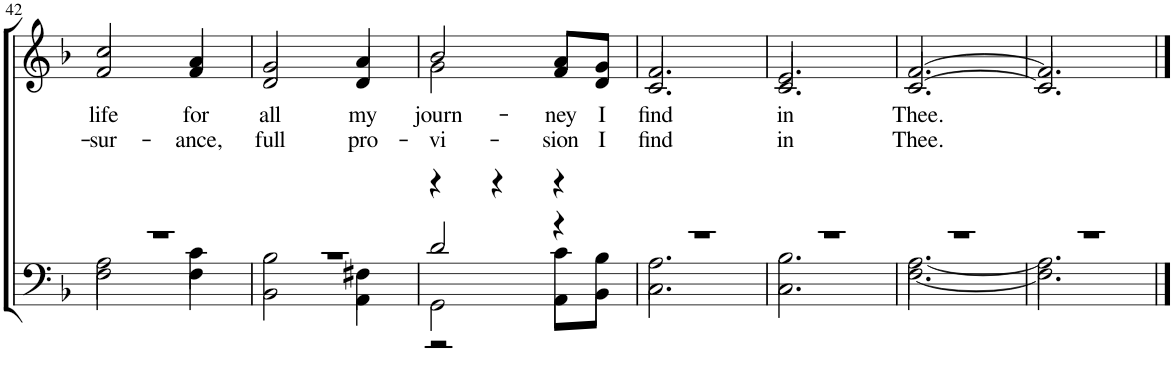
**kern	**kern	**text	**text
*part2	*part1	*part1	*part1
*staff2	*staff1	*staff1	*staff1
*I"T B	*I"S A	*	*
!!LO:PB:g=z
*clefF4	*clefG2	*	*
*k[b-]	*k[b-]	*	*
*M3/4	*M3/4	*	*
=42	=42	=42	=42
*^	*	*	*
*	*^	*	*	*
!	!	!	!	!LO:LY:b	!LO:LY:b
*	*	*	*^	*	*
2.r	2A\	2F\	2cc/	2f/	life	-sur-
!	!	!	!	!	!LO:LY:b	!LO:LY:b
.	4c\	4F\	4a/	4f/	for	-ance,
=43	=43	=43	=43	=43	=43	=43
!	!	!	!	!	!LO:LY:b	!LO:LY:b
2.r	2B-\	2BB-\	2g/	2d/	all	full
!	!	!	!	!	!LO:LY:b	!LO:LY:b
.	4F#X\	4AA\	4a/	4d/	my	pro-
=44	=44	=44	=44	=44	=44	=44
*	*	*^	*	*	*	*
!	!	!	!	!	!	!LO:LY:b	!LO:LY:b
4r	2GG\	2d/	2r	2b-/	2g\	journ-	-vi-
4r	.	.	.	.	.	.	.
!	!	!	!	!	!	!LO:LY:b	!LO:LY:b
4r	4r	8c\L	8AA\L	8a/L	8f/L	-ney	-sion
!	!	!	!	!	!	!LO:LY:b	!LO:LY:b
.	.	8B-\J	8BB-\J	8g/J	8d/J	I	I
=45	=45	=45	=45	=45	=45	=45	=45
!	!	!	!	!	!	!LO:LY:b	!LO:LY:b
*	*	*v	*v	*	*	*	*
2.r	2.A\	2.C\	2.f/	2.c/	find	find
=46	=46	=46	=46	=46	=46	=46
!	!	!	!	!	!LO:LY:b	!LO:LY:b
2.r	2.B-\	2.C\	2.e/	2.c/	in	in
=47	=47	=47	=47	=47	=47	=47
!	!	!	!	!	!LO:LY:b	!LO:LY:b
2.r	[2.A\	[2.F\	[2.f/	[2.c/	Thee.	Thee.
=48	=48	=48	=48	=48	=48	=48
2.r	2.A\]	2.F\]	2.f/]	2.c/]	.	.
*v	*v	*v	*	*	*	*
*	*v	*v	*	*
==	==	==	==
*-	*-	*-	*-
